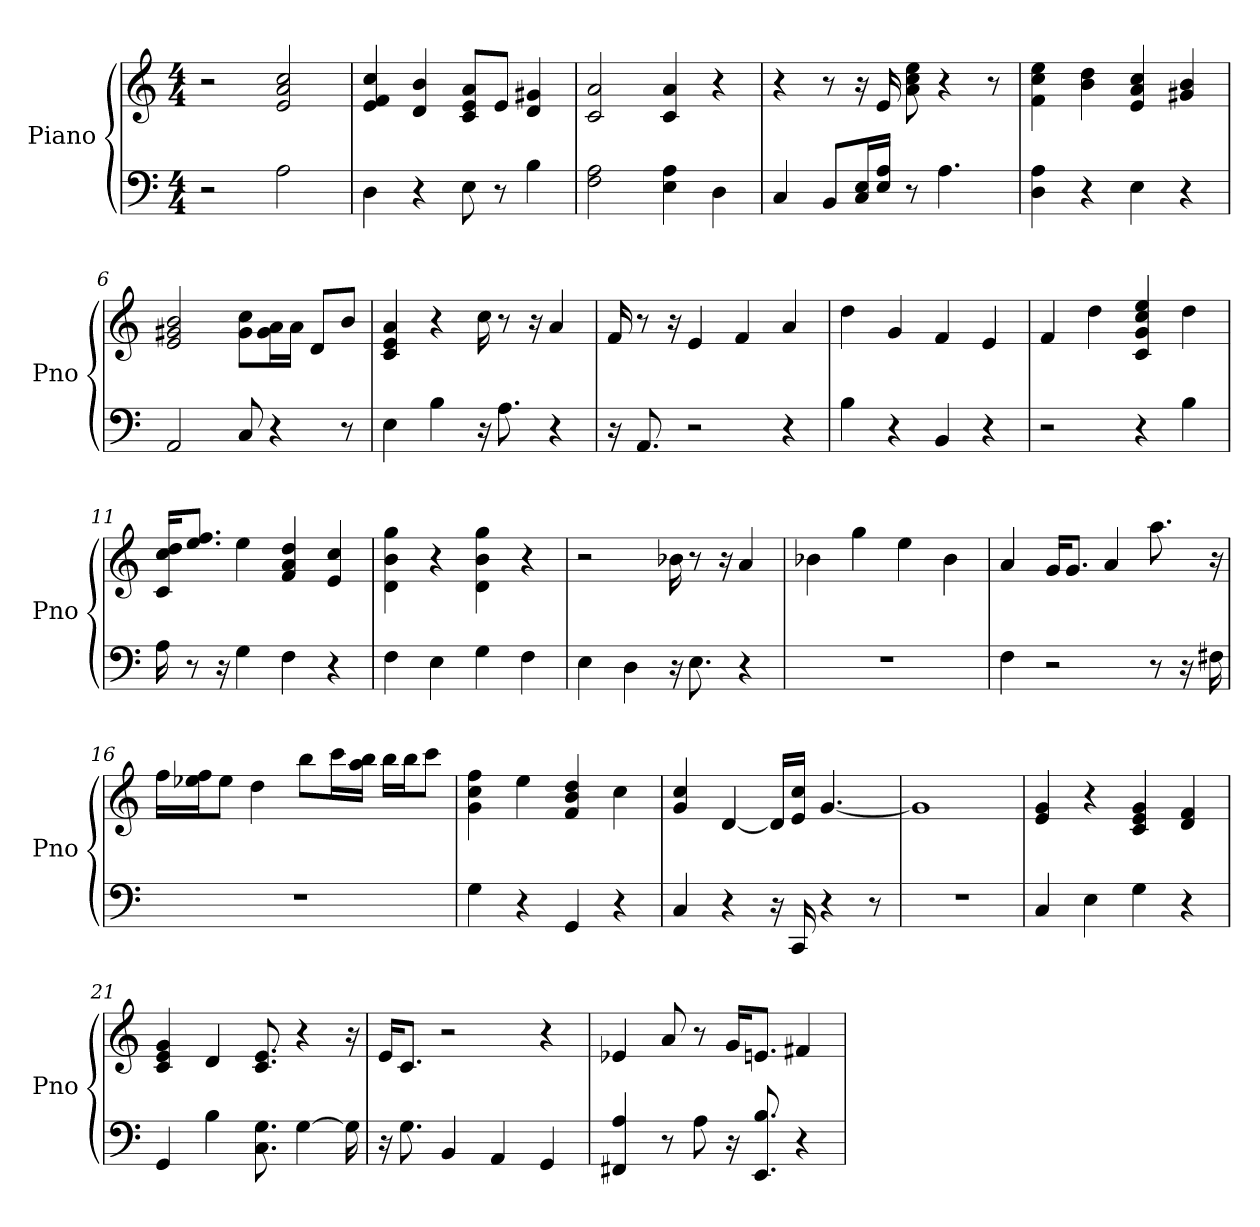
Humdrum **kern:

**kern	**kern
*part1	*part1
*staff2	*staff1
*I"Piano	*
*I'Pno	*
*clefF4	*clefG2
*k[]	*k[]
*C:	*C:
*M4/4	*M4/4
*MM92	*MM92
=1	=1
2r	2r
2A	2cc 2e 2a
=2	=2
4D	4cc 4f 4e
4r	4b 4d
8E	8a/ 8e/ 8c/L
8r	8e/J
4B	4g# 4d
=3	=3
2F 2A	2a 2c
4E 4A	4a 4c
4D	4r
=4	=4
4C	4r
8BB/L	8r
16C/ 16E/L	16r
16A/ 16E/JJ	16e
8r	8a 8cc 8ee
4.A	4r
.	8r
=5	=5
4A 4D	4ee 4f 4cc
4r	4dd 4b
4E	4cc 4a 4e
4r	4b 4g#
=6	=6
2AA	2b 2e 2g#
8C	8cc\ 8g#\L
4r	16a\ 16g#\L
.	16a\JJ
.	8d/L
8r	8b/J
=7	=7
4E	4a 4e 4c
4B	4r
16r	16cc
8.A	8r
.	16r
4r	4a
=8	=8
16r	16f
8.AA	8r
.	16r
2r	4e
.	4f
4r	4a
=9	=9
4B	4dd
4r	4g
4BB	4f
4r	4e
=10	=10
2r	4f
.	4dd
4r	4ee 4cc 4g 4c
4B	4dd
=11	=11
16A	16c/ 16dd/ 16cc/KL
8r	8.ee/ 8.ff/J
16r	.
4G	4ee
4F	4dd 4a 4f
4r	4cc 4e
=12	=12
4F	4b 4gg 4d
4E	4r
4G	4gg 4b 4d
4F	4r
=13	=13
4E	2r
4D	.
16r	16b-
8.E	8r
.	16r
4r	4a
=14	=14
1r	4b-
.	4gg
.	4ee
.	4b-
=15	=15
4F	4a
2r	16g/KL
.	8.g/J
.	4a
8r	8.aa
16r	.
16F#	16r
=16	=16
1r	16ff\LL
.	16ee-\ 16ff\J
.	8ee-\J
.	4dd
.	8bb\L
.	16ccc\L
.	16bb\ 16aa\JJ
.	16bb\LL
.	16bb\J
.	8ccc\J
=17	=17
4G	4ff 4cc 4g
4r	4ee
4GG	4dd 4b 4f
4r	4cc
=18	=18
4C	4cc 4g
4r	[4d
16r	16d/LL]
16CC	16cc/ 16e/JJ
4r	[4.g
8r	.
=19	=19
1r	1g]
=20	=20
4C	4g 4e
4E	4r
4G	4g 4e 4c
4r	4f 4d
=21	=21
4GG	4g 4e 4c
4B	4d
8.C 8.G	8.e 8.c
[4G	4r
16G]	16r
=22	=22
16r	16e/KL
8.G	8.c/J
4BB	2r
4AA	.
4GG	4r
=23	=23
4FF# 4A	4e-
8r	8a
8A	8r
16r	16g/KL
8.B 8.EE	8.e/J
4r	4f#
=	=
*-	*-
